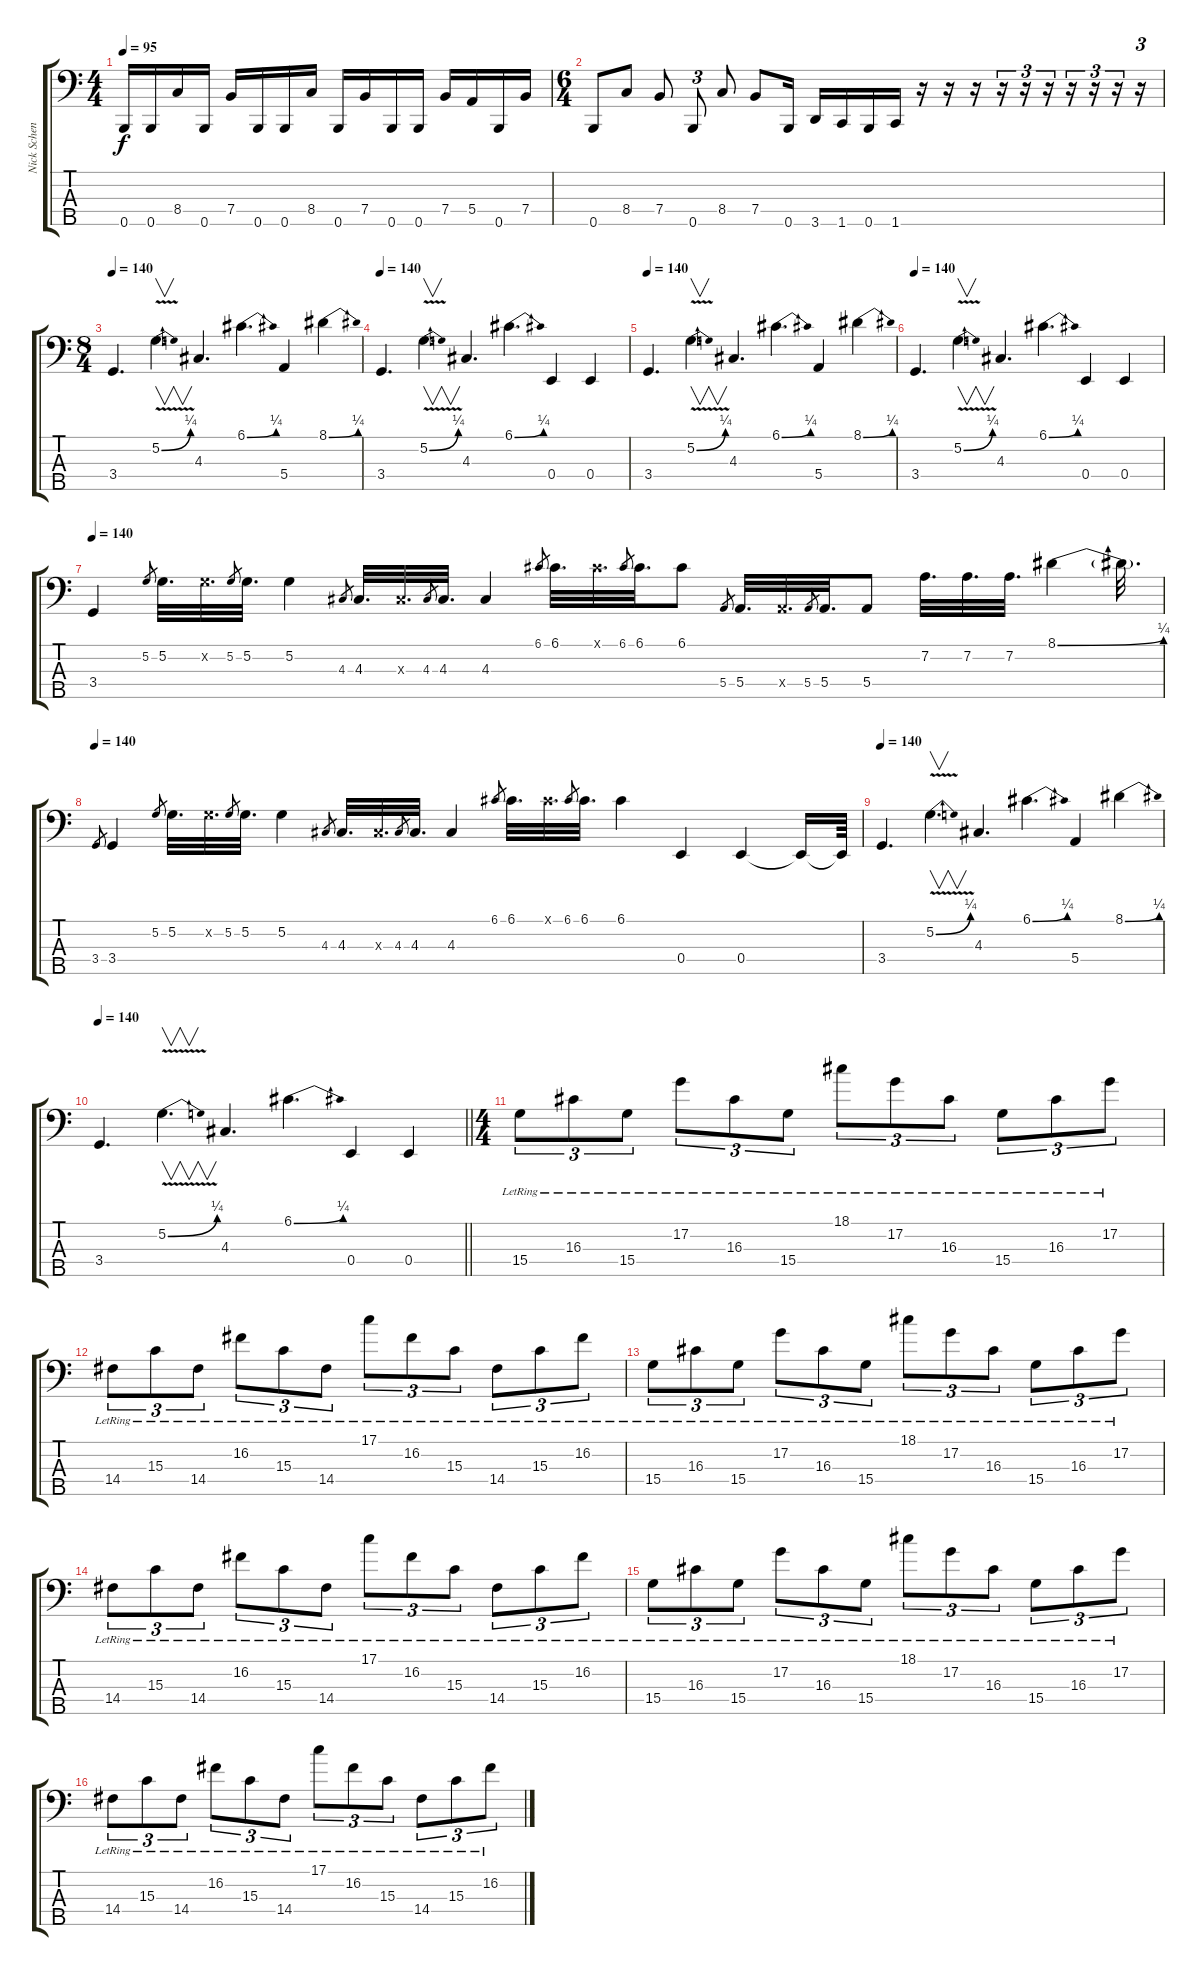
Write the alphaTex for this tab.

\track ("Nick Schendzielos " "Nick Schen") {instrument distortionguitar}
\staff {score tabs}
\tuning (G2 D2 A1 E1 B0) {hide}
\ts (4 4)
\tempo 95
\clef f4
\ks c
0.5.16{dy f} 0.5.16 8.4.16 0.5.16 7.4.16 0.5.16 0.5.16 8.4.16 0.5.16 7.4.16 0.5.16 0.5.16 7.4.16 5.4.16 0.5.16 7.4.16 |
\ts (6 4)
0.5.8 8.4.8 7.4.8 0.5.8{tu (3 2)} 8.4.8 7.4.8 0.5.16 3.5.16 1.5.16 0.5.16 1.5.16 r.16 r.16 r.16 r.16{tu (3 2)} r.16{tu (3 2)} r.16{tu (3 2)} r.16{tu (3 2)} r.16{tu (3 2)} r.16{tu (3 2)} r.16{tu (3 2)} |
\ts (8 4)
\tempo 140
3.4.4{d} 5.2{be (bend 0 0 60 1) v}.4{v d} 4.3.4{d} 6.1{be (bend 0 0 60 1)}.4{d} 5.4.4 8.1{be (bend 0 0 60 1)}.4 |
\tempo 140
3.4.4{d} 5.2{be (bend 0 0 60 1) v}.4{v d} 4.3.4{d} 6.1{be (bend 0 0 60 1)}.4{d} 0.4.4 0.4.4 |
\tempo 140
3.4.4{d} 5.2{be (bend 0 0 60 1) v}.4{v d} 4.3.4{d} 6.1{be (bend 0 0 60 1)}.4{d} 5.4.4 8.1{be (bend 0 0 60 1)}.4 |
\tempo 140
3.4.4{d} 5.2{be (bend 0 0 60 1) v}.4{v d} 4.3.4{d} 6.1{be (bend 0 0 60 1)}.4{d} 0.4.4 0.4.4 |
\tempo 140
3.4.4 5.2.8{gr} 5.2.32{d} 5.2{x}.32{d} 5.2.8{gr} 5.2.32{d} 5.2.4 4.3.8{gr} 4.3.32{d} 4.3{x}.32{d} 4.3.8{gr} 4.3.32{d} 4.3.4 6.1.8{gr} 6.1.32{d} 6.1{x}.32{d} 6.1.8{gr} 6.1.32{d} 6.1.8 5.4.8{gr} 5.4.32{d} 5.4{x}.32{d} 5.4.8{gr} 5.4.32{d} 5.4.8 7.2.32{d} 7.2.32{d} 7.2.32{d} 8.1{be (bend 0 0 60 1)}.4 8.1{t}.32{d} |
\tempo 140
3.4.8{gr} 3.4.4 5.2.8{gr} 5.2.32{d} 5.2{x}.32{d} 5.2.8{gr} 5.2.32{d} 5.2.4 4.3.8{gr} 4.3.32{d} 4.3{x}.32{d} 4.3.8{gr} 4.3.32{d} 4.3.4 6.1.8{gr} 6.1.32{d} 6.1{x}.32{d} 6.1.8{gr} 6.1.32{d} 6.1.4 0.4.4 0.4.4 0.4{t}.16 0.4{t}.64 |
\tempo 140
3.4.4{d} 5.2{be (bend 0 0 60 1) v}.4{v d} 4.3.4{d} 6.1{be (bend 0 0 60 1)}.4{d} 5.4.4 8.1{be (bend 0 0 60 1)}.4 |
\tempo 140
\barLineRight lightlight
3.4.4{d} 5.2{be (bend 0 0 60 1) v}.4{v d} 4.3.4{d} 6.1{be (bend 0 0 60 1)}.4{d} 0.4.4 0.4.4 |
\ts (4 4)
\section ("" "")
15.4{lr}.8{tu (3 2)} 16.3{lr}.8{tu (3 2)} 15.4{lr}.8{tu (3 2)} 17.2{lr}.8{tu (3 2)} 16.3{lr}.8{tu (3 2)} 15.4{lr}.8{tu (3 2)} 18.1{lr}.8{tu (3 2)} 17.2{lr}.8{tu (3 2)} 16.3{lr}.8{tu (3 2)} 15.4{lr}.8{tu (3 2)} 16.3{lr}.8{tu (3 2)} 17.2{lr}.8{tu (3 2)} |
14.4{lr}.8{tu (3 2)} 15.3{lr}.8{tu (3 2)} 14.4{lr}.8{tu (3 2)} 16.2{lr}.8{tu (3 2)} 15.3{lr}.8{tu (3 2)} 14.4{lr}.8{tu (3 2)} 17.1{lr}.8{tu (3 2)} 16.2{lr}.8{tu (3 2)} 15.3{lr}.8{tu (3 2)} 14.4{lr}.8{tu (3 2)} 15.3{lr}.8{tu (3 2)} 16.2{lr}.8{tu (3 2)} |
15.4{lr}.8{tu (3 2)} 16.3{lr}.8{tu (3 2)} 15.4{lr}.8{tu (3 2)} 17.2{lr}.8{tu (3 2)} 16.3{lr}.8{tu (3 2)} 15.4{lr}.8{tu (3 2)} 18.1{lr}.8{tu (3 2)} 17.2{lr}.8{tu (3 2)} 16.3{lr}.8{tu (3 2)} 15.4{lr}.8{tu (3 2)} 16.3{lr}.8{tu (3 2)} 17.2{lr}.8{tu (3 2)} |
14.4{lr}.8{tu (3 2)} 15.3{lr}.8{tu (3 2)} 14.4{lr}.8{tu (3 2)} 16.2{lr}.8{tu (3 2)} 15.3{lr}.8{tu (3 2)} 14.4{lr}.8{tu (3 2)} 17.1{lr}.8{tu (3 2)} 16.2{lr}.8{tu (3 2)} 15.3{lr}.8{tu (3 2)} 14.4{lr}.8{tu (3 2)} 15.3{lr}.8{tu (3 2)} 16.2{lr}.8{tu (3 2)} |
15.4{lr}.8{tu (3 2)} 16.3{lr}.8{tu (3 2)} 15.4{lr}.8{tu (3 2)} 17.2{lr}.8{tu (3 2)} 16.3{lr}.8{tu (3 2)} 15.4{lr}.8{tu (3 2)} 18.1{lr}.8{tu (3 2)} 17.2{lr}.8{tu (3 2)} 16.3{lr}.8{tu (3 2)} 15.4{lr}.8{tu (3 2)} 16.3{lr}.8{tu (3 2)} 17.2{lr}.8{tu (3 2)} |
14.4{lr}.8{tu (3 2)} 15.3{lr}.8{tu (3 2)} 14.4{lr}.8{tu (3 2)} 16.2{lr}.8{tu (3 2)} 15.3{lr}.8{tu (3 2)} 14.4{lr}.8{tu (3 2)} 17.1{lr}.8{tu (3 2)} 16.2{lr}.8{tu (3 2)} 15.3{lr}.8{tu (3 2)} 14.4{lr}.8{tu (3 2)} 15.3{lr}.8{tu (3 2)} 16.2{lr}.8{tu (3 2)}
